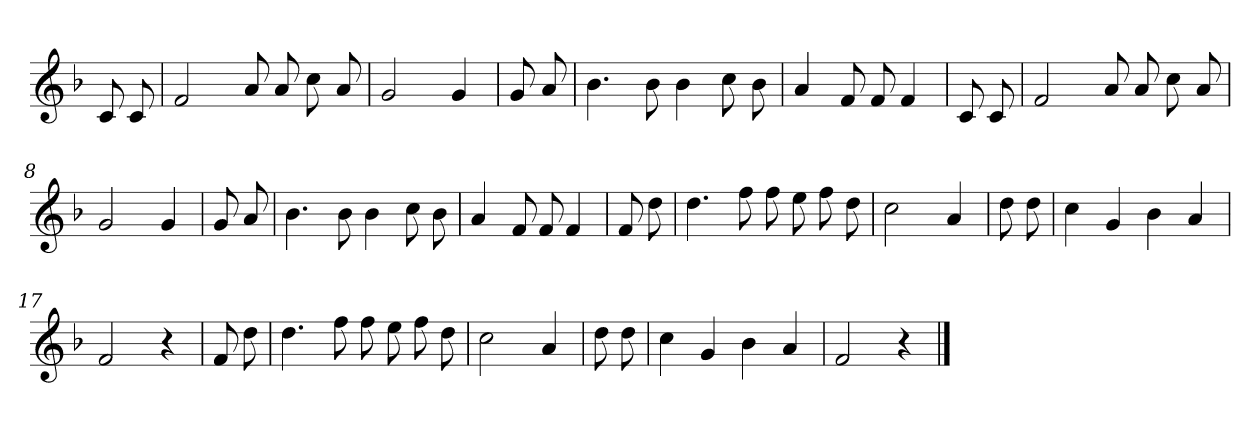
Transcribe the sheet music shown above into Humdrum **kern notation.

**kern
*part1
*staff1
*clefG2
*k[b-]
*F:
=
8c
8c
=1
2f
8a
8a
8cc
8a
=2
2g
4g
=3
8g
8a
=4
4.b-
8b-
4b-
8cc
8b-
=5
4a
8f
8f
4f
=6
8c
8c
=7
2f
8a
8a
8cc
8a
=8
2g
4g
=9
8g
8a
=10
4.b-
8b-
4b-
8cc
8b-
=11
4a
8f
8f
4f
=12
8f
8dd
=13
4.dd
8ff
8ff
8ee
8ff
8dd
=14
2cc
4a
=15
8dd
8dd
=16
4cc
4g
4b-
4a
=17
2f
4r
=18
8f
8dd
=19
4.dd
8ff
8ff
8ee
8ff
8dd
=20
2cc
4a
=21
8dd
8dd
=22
4cc
4g
4b-
4a
=23
2f
4r
==
*-
